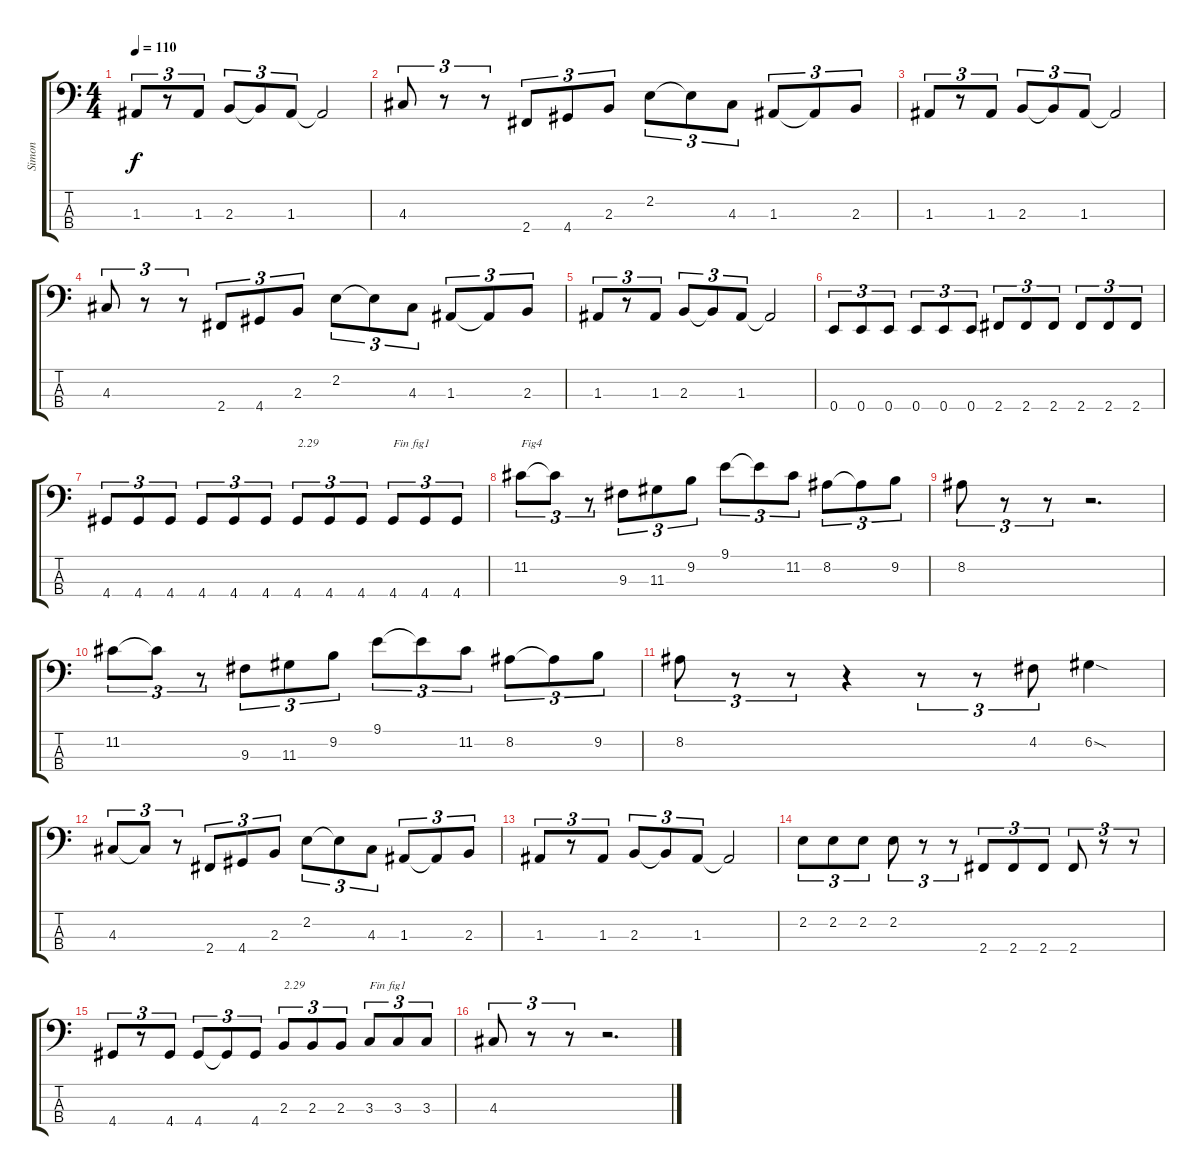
\track ("Simon" "Simon") {instrument electricbasspick}
\staff {score tabs}
\tuning (G2 D2 A1 E1) {hide}
\ts (4 4)
\tempo 110
\clef f4
\ks c
1.3.8{tu (3 2) dy f} r.8{tu (3 2)} 1.3.8{tu (3 2)} 2.3.8{tu (3 2)} 2.3{t}.8{tu (3 2)} 1.3.8{tu (3 2)} 1.3{t}.2 |
4.3.8{tu (3 2)} r.8{tu (3 2)} r.8{tu (3 2)} 2.4.8{tu (3 2)} 4.4.8{tu (3 2)} 2.3.8{tu (3 2)} 2.2.8{tu (3 2)} 2.2{t}.8{tu (3 2)} 4.3.8{tu (3 2)} 1.3.8{tu (3 2)} 1.3{t}.8{tu (3 2)} 2.3.8{tu (3 2)} |
1.3.8{tu (3 2)} r.8{tu (3 2)} 1.3.8{tu (3 2)} 2.3.8{tu (3 2)} 2.3{t}.8{tu (3 2)} 1.3.8{tu (3 2)} 1.3{t}.2 |
4.3.8{tu (3 2)} r.8{tu (3 2)} r.8{tu (3 2)} 2.4.8{tu (3 2)} 4.4.8{tu (3 2)} 2.3.8{tu (3 2)} 2.2.8{tu (3 2)} 2.2{t}.8{tu (3 2)} 4.3.8{tu (3 2)} 1.3.8{tu (3 2)} 1.3{t}.8{tu (3 2)} 2.3.8{tu (3 2)} |
1.3.8{tu (3 2)} r.8{tu (3 2)} 1.3.8{tu (3 2)} 2.3.8{tu (3 2)} 2.3{t}.8{tu (3 2)} 1.3.8{tu (3 2)} 1.3{t}.2 |
0.4.8{tu (3 2)} 0.4.8{tu (3 2)} 0.4.8{tu (3 2)} 0.4.8{tu (3 2)} 0.4.8{tu (3 2)} 0.4.8{tu (3 2)} 2.4.8{tu (3 2)} 2.4.8{tu (3 2)} 2.4.8{tu (3 2)} 2.4.8{tu (3 2)} 2.4.8{tu (3 2)} 2.4.8{tu (3 2)} |
4.4.8{tu (3 2)} 4.4.8{tu (3 2)} 4.4.8{tu (3 2)} 4.4.8{tu (3 2)} 4.4.8{tu (3 2)} 4.4.8{tu (3 2)} 4.4.8{tu (3 2) txt "2.29"} 4.4.8{tu (3 2)} 4.4.8{tu (3 2)} 4.4.8{tu (3 2) txt "Fin fig1"} 4.4.8{tu (3 2)} 4.4.8{tu (3 2)} |
11.2.8{tu (3 2) txt "Fig4"} 11.2{t}.8{tu (3 2)} r.8{tu (3 2)} 9.3.8{tu (3 2)} 11.3.8{tu (3 2)} 9.2.8{tu (3 2)} 9.1.8{tu (3 2)} 9.1{t}.8{tu (3 2)} 11.2.8{tu (3 2)} 8.2.8{tu (3 2)} 8.2{t}.8{tu (3 2)} 9.2.8{tu (3 2)} |
8.2.8{tu (3 2)} r.8{tu (3 2)} r.8{tu (3 2)} r.2{d} |
11.2.8{tu (3 2)} 11.2{t}.8{tu (3 2)} r.8{tu (3 2)} 9.3.8{tu (3 2)} 11.3.8{tu (3 2)} 9.2.8{tu (3 2)} 9.1.8{tu (3 2)} 9.1{t}.8{tu (3 2)} 11.2.8{tu (3 2)} 8.2.8{tu (3 2)} 8.2{t}.8{tu (3 2)} 9.2.8{tu (3 2)} |
8.2.8{tu (3 2)} r.8{tu (3 2)} r.8{tu (3 2)} r.4 r.8{tu (3 2)} r.8{tu (3 2)} 4.2.8{tu (3 2)} 6.2{sod}.4 |
4.3.8{tu (3 2)} 4.3{t}.8{tu (3 2)} r.8{tu (3 2)} 2.4.8{tu (3 2)} 4.4.8{tu (3 2)} 2.3.8{tu (3 2)} 2.2.8{tu (3 2)} 2.2{t}.8{tu (3 2)} 4.3.8{tu (3 2)} 1.3.8{tu (3 2)} 1.3{t}.8{tu (3 2)} 2.3.8{tu (3 2)} |
1.3.8{tu (3 2)} r.8{tu (3 2)} 1.3.8{tu (3 2)} 2.3.8{tu (3 2)} 2.3{t}.8{tu (3 2)} 1.3.8{tu (3 2)} 1.3{t}.2 |
2.2.8{tu (3 2)} 2.2.8{tu (3 2)} 2.2.8{tu (3 2)} 2.2.8{tu (3 2)} r.8{tu (3 2)} r.8{tu (3 2)} 2.4.8{tu (3 2)} 2.4.8{tu (3 2)} 2.4.8{tu (3 2)} 2.4.8{tu (3 2)} r.8{tu (3 2)} r.8{tu (3 2)} |
4.4.8{tu (3 2)} r.8{tu (3 2)} 4.4.8{tu (3 2)} 4.4.8{tu (3 2)} 4.4{t}.8{tu (3 2)} 4.4.8{tu (3 2)} 2.3.8{tu (3 2) txt "2.29"} 2.3.8{tu (3 2)} 2.3.8{tu (3 2)} 3.3.8{tu (3 2) txt "Fin fig1"} 3.3.8{tu (3 2)} 3.3.8{tu (3 2)} |
4.3.8{tu (3 2)} r.8{tu (3 2)} r.8{tu (3 2)} r.2{d}
